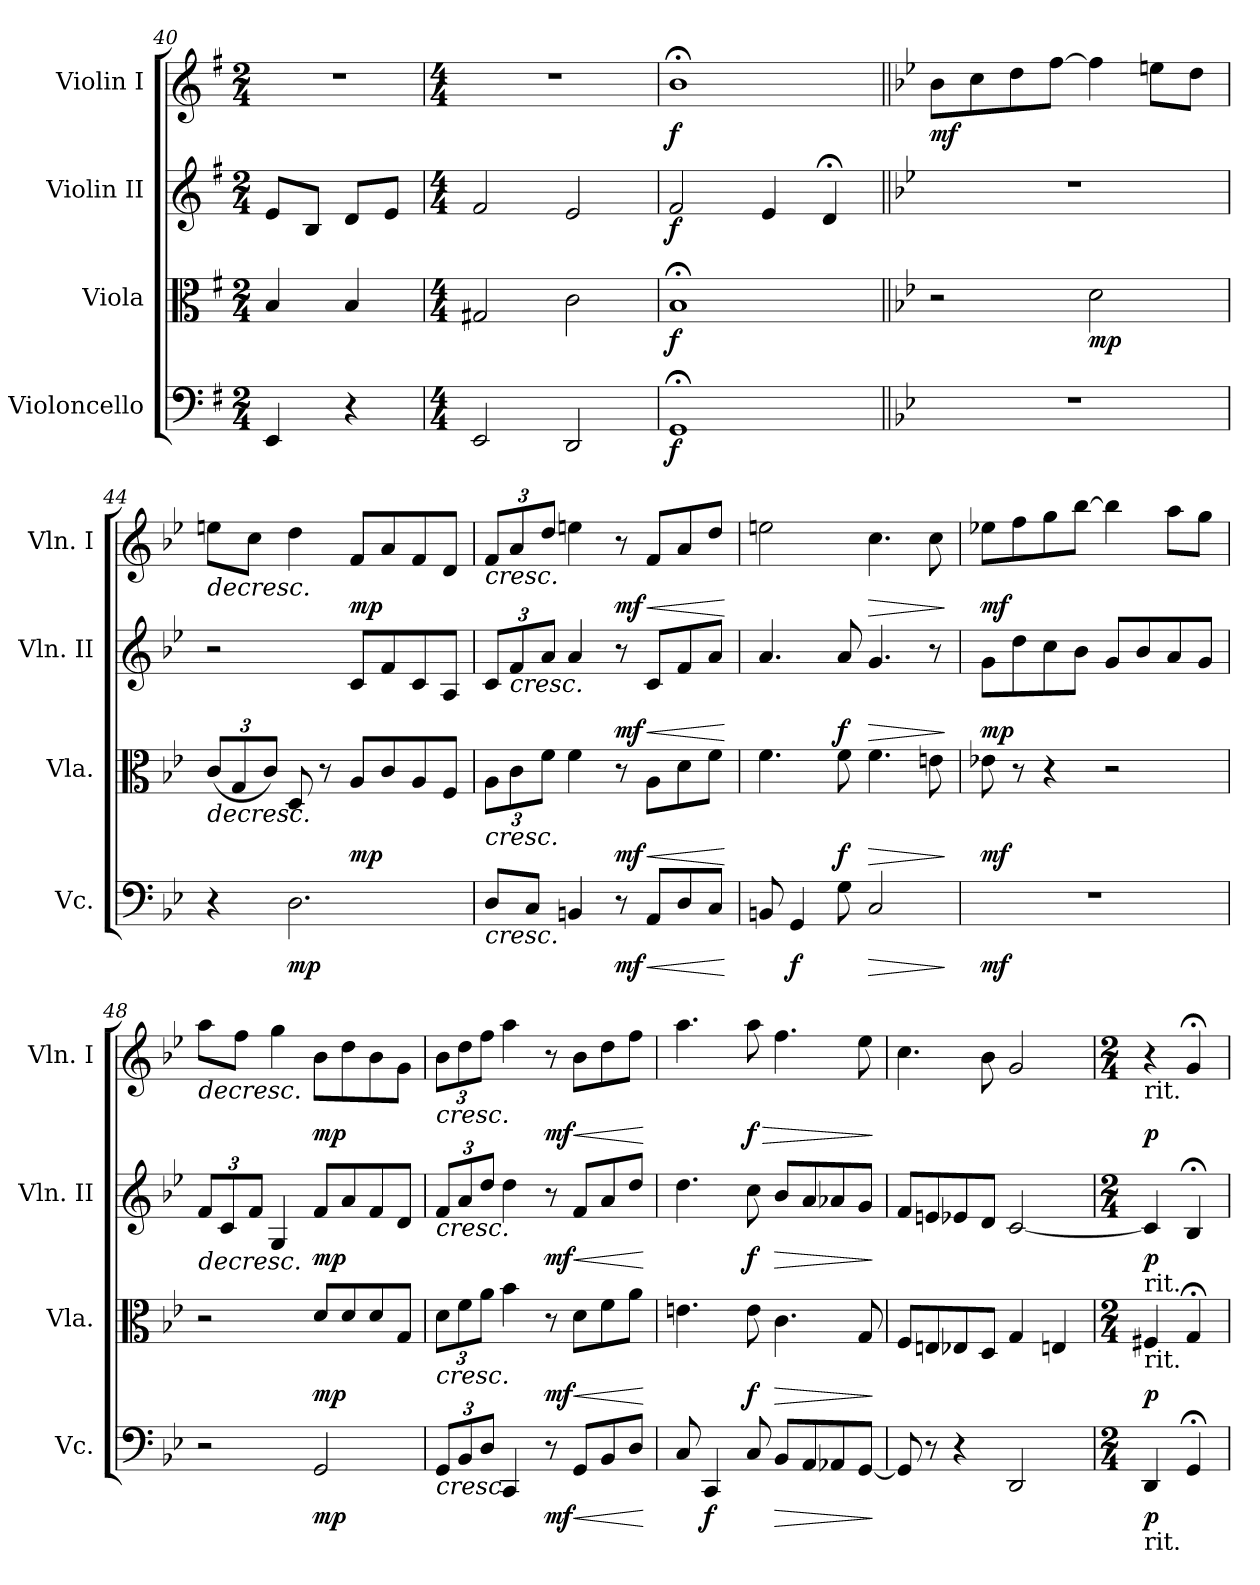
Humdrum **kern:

**kern	**dynam	**kern	**dynam	**kern	**dynam	**kern	**dynam
*part4	*part4	*part3	*part3	*part2	*part2	*part1	*part1
*staff4	*staff4	*staff3	*staff3	*staff2	*staff2	*staff1	*staff1
*I"Violoncello	*	*I"Viola	*	*I"Violin II	*	*I"Violin I	*
*I'Vc.	*	*I'Vla.	*	*I'Vln. II	*	*I'Vln. I	*
*clefF4	*	*clefC3	*	*clefG2	*	*clefG2	*
*k[f#]	*	*k[f#]	*	*k[f#]	*	*k[f#]	*
*M2/4	*	*M2/4	*	*M2/4	*	*M2/4	*
=40	=40	=40	=40	=40	=40	=40	=40
4EE/	.	4B/	.	8e/L	.	2r	.
.	.	.	.	8B/J	.	.	.
4r	.	4B/	.	8d/L	.	.	.
.	.	.	.	8e/J	.	.	.
=41	=41	=41	=41	=41	=41	=41	=41
*M4/4	*	*M4/4	*	*M4/4	*	*M4/4	*
2EE/	.	2G#X/	.	2f#/	.	1r	.
2DD/	.	2c\	.	2e/	.	.	.
=42	=42	=42	=42	=42	=42	=42	=42
!	!LO:DY:b	!	!LO:DY:b	!	!LO:DY:b	!	!LO:DY:b
1GG;<Z	f	1B;<Z	f	2f#/	f	1b;<Z	f
.	.	.	.	4e/	.	.	.
.	.	.	.	4d;<Z/	.	.	.
=43||	=43||	=43||	=43||	=43||	=43||	=43||	=43||
*k[b-e-]	*	*k[b-e-]	*	*k[b-e-]	*	*k[b-e-]	*
*	*	*	*	*	*	*MM62	*
!	!	!	!	!	!	!	!LO:DY:b
1r	.	2r	.	1r	.	8b-\L	mf
.	.	.	.	.	.	8cc\	.
.	.	.	.	.	.	8dd\	.
.	.	.	.	.	.	[8ff\J	.
!	!	!	!LO:DY:b	!	!	!	!
.	.	2d\	mp	.	.	4ff\]	.
.	.	.	.	.	.	8een\L	.
.	.	.	.	.	.	8dd\J	.
!!LO:LB:g=z
=44	=44	=44	=44	=44	=44	=44	=44
*	*	*Xbrackettup	*	*	*	*	*
!	!	!	!LO:HP:b	!	!	!	!LO:HP:b
4r	.	(<12c/L	>	2r	.	8een\L	>
.	.	12G/	.	.	.	.	.
.	.	.	.	.	.	8cc\J	.
.	.	12c/J)	.	.	.	.	.
!	!LO:DY:b	!	!	!	!	!	!
2.D\	mp	8D/	.	.	.	4dd\	.
.	.	8r	.	.	.	.	.
!	!	!	!LO:DY:b	!	!	!	!LO:DY:b
.	.	8A/L	mp	8c/L	.	8f/L	mp
.	.	8c/	.	8f/	.	8a/	.
.	.	8A/	.	8c/	.	8f/	.
.	.	8F/J	.	8A/J	.	8d/J	.
.	.	.	]	.	.	.	]
=45	=45	=45	=45	=45	=45	=45	=45
!	!LO:HP:b	!	!LO:HP:b	!	!	!	!
*	*	*	*	*Xbrackettup	*	*Xbrackettup	*
!	!	!	!	!	!	!	!LO:HP:b
8D/L	<	12A\L	<	12c/L	.	12f/L	<
!	!	!	!	!	!LO:HP:b	!	!
.	.	12c\	.	12f/	<	12a/	.
8C/J	.	.	.	.	.	.	.
.	.	12f\J	.	12a/J	.	12dd/J	.
4BBn/	.	4f\	.	4a/	.	4een\	.
!	!LO:DY:b	!	!LO:DY:b	!	!LO:DY:b	!	!LO:DY:b
8r	mf	8r	mf	8r	mf	8r	mf
!	!LO:HP:b	!	!LO:HP:b	!	!LO:HP:b	!	!LO:HP:b
8AA/L	<	8A\L	<	8c/L	<	8f/L	<
8D/	.	8d\	.	8f/	.	8a/	.
8C/J	.	8f\J	.	8a/J	.	8dd/J	.
.	[ [	.	[ [	.	[ [	.	[ [
=46	=46	=46	=46	=46	=46	=46	=46
8BBn/	.	4.f\	.	4.a/	.	2een\	.
!	!LO:DY:b	!	!	!	!	!	!
4GG/	f	.	.	.	.	.	.
!	!	!	!LO:DY:b	!	!LO:DY:b	!	!
8G\	.	8f\	f	8a/	f	.	.
!	!LO:HP:b	!	!LO:HP:b	!	!LO:HP:b	!	!LO:HP:b
2C/	>	4.f\	>	4.g/	>	4.cc\	>
.	.	8en\	.	8r	.	8cc\	.
.	]	.	]	.	]	.	]
=47	=47	=47	=47	=47	=47	=47	=47
!	!LO:DY:b	!	!LO:DY:b	!	!LO:DY:b	!	!LO:DY:b
1r	mf	8e-X\	mf	8g\L	mp	8ee-X\L	mf
.	.	8r	.	8dd\	.	8ff\	.
.	.	4r	.	8cc\	.	8gg\	.
.	.	.	.	8b-\J	.	[8bb-\J	.
.	.	2r	.	8g/L	.	4bb-\]	.
.	.	.	.	8b-/	.	.	.
.	.	.	.	8a/	.	8aa\L	.
.	.	.	.	8g/J	.	8gg\J	.
!!LO:PB:g=z
=48	=48	=48	=48	=48	=48	=48	=48
!	!	!	!	!	!LO:HP:b	!	!LO:HP:b
2r	.	2r	.	12f/L	>	8aa\L	>
.	.	.	.	12c/	.	.	.
.	.	.	.	.	.	8ff\J	.
.	.	.	.	12f/J	.	.	.
.	.	.	.	4G/	.	4gg\	.
!	!LO:DY:b	!	!LO:DY:b	!	!LO:DY:b	!	!LO:DY:b
2GG/	mp	8d/L	mp	8f/L	mp	8b-\L	mp
.	.	8d/	.	8a/	.	8dd\	.
.	.	8d/	.	8f/	.	8b-\	.
.	.	8G/J	.	8d/J	.	8g\J	.
.	.	.	.	.	]	.	]
=49	=49	=49	=49	=49	=49	=49	=49
*Xbrackettup	*	*	*	*	*	*	*
!	!LO:HP:b	!	!LO:HP:b	!	!LO:HP:b	!	!LO:HP:b
12GG/L	<	12d\L	<	12f/L	<	12b-\L	<
12BB-/	.	12f\	.	12a/	.	12dd\	.
12D/J	.	12a\J	.	12dd/J	.	12ff\J	.
4CC/	.	4b-\	.	4dd\	.	4aa\	.
!	!LO:DY:b	!	!LO:DY:b	!	!LO:DY:b	!	!LO:DY:b
8r	mf	8r	mf	8r	mf	8r	mf
!	!LO:HP:b	!	!LO:HP:b	!	!LO:HP:b	!	!LO:HP:b
8GG/L	<	8d\L	<	8f/L	<	8b-\L	<
8BB-/	.	8f\	.	8a/	.	8dd\	.
8D/J	.	8a\J	.	8dd/J	.	8ff\J	.
.	[ [	.	[ [	.	[ [	.	[ [
=50	=50	=50	=50	=50	=50	=50	=50
8C/	.	4.en\	.	4.dd\	.	4.aa\	.
!	!LO:DY:b	!	!	!	!	!	!
4CC/	f	.	.	.	.	.	.
!	!	!	!LO:DY:b	!	!LO:DY:b	!	!LO:HP:b
!	!	!	!	!	!	!	!LO:DY:n=1:b
8C/	.	8e\	f	8cc\	f	8aa\	> f
!	!LO:HP:b	!	!LO:HP:b	!	!LO:HP:b	!	!
8BB-/L	>	4.c\	>	8b-/L	>	4.ff\	.
8AA/	.	.	.	8a/	.	.	.
8AA-X/	.	.	.	8a-X/	.	.	.
[8GG/J	.	8G/	.	8g/J	.	8ee-\	.
.	]	.	]	.	]	.	]
=51	=51	=51	=51	=51	=51	=51	=51
8GG/]	.	8F/L	.	8f/L	.	4.cc\	.
8r	.	8En/	.	8en/	.	.	.
4r	.	8E-X/	.	8e-X/	.	.	.
.	.	8D/J	.	8d/J	.	8b-\	.
2DD/	.	4G/	.	[2c/	.	2g/	.
.	.	4En/	.	.	.	.	.
=52	=52	=52	=52	=52	=52	=52	=52
*M2/4	*	*M2/4	*	*M2/4	*	*M2/4	*
!	!	!	!	!	!	!LO:TX:b:t=rit.	!
!	!	!	!	!LO:TX:b:t=rit.	!	!	!
!	!	!LO:TX:b:t=rit.	!	!	!	!	!
!LO:TX:b:t=rit.	!	!	!	!	!	!	!
!	!LO:DY:b	!	!LO:DY:b	!	!LO:DY:b	!	!LO:DY:b
4DD/	p	4F#X/	p	4c/]	p	4r	p
4GG;</	.	4G;</	.	4B-;</	.	4g;</	.
=	=	=	=	=	=	=	=
*-	*-	*-	*-	*-	*-	*-	*-
